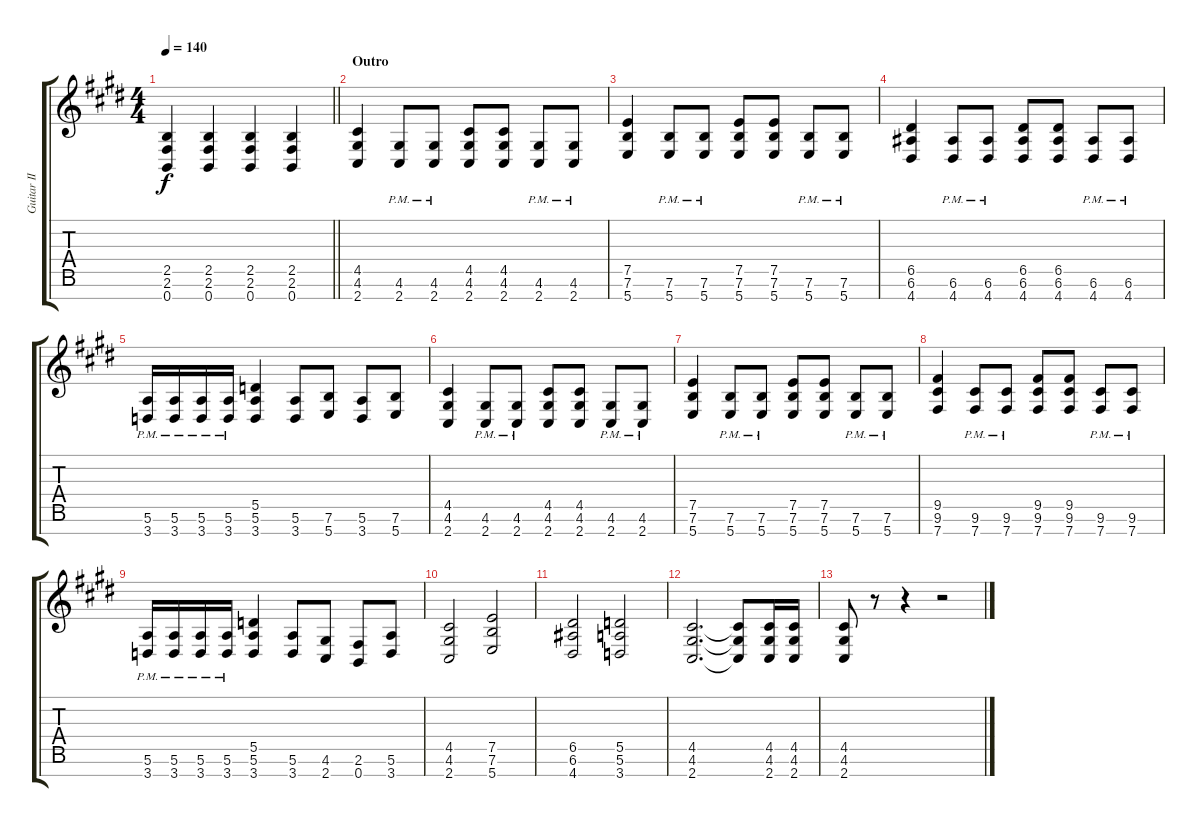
\track ("Guitar II" "Guitar II") {instrument distortionguitar}
\staff {score tabs}
\tuning (E4 B3 G3 D3 A2 E2 B1) {hide}
\ts (4 4)
\tempo 140
\clef g2
\barLineRight lightlight
\ks c#minor
(2.5 2.6 0.7).4{dy f} (2.5 2.6 0.7).4 (2.5 2.6 0.7).4 (2.5 2.6 0.7).4 |
\section ("" "Outro")
(4.5 4.6 2.7).4 (4.6{pm} 2.7{pm}).8 (4.6{pm} 2.7{pm}).8 (4.5 4.6 2.7).8 (4.5 4.6 2.7).8 (4.6{pm} 2.7{pm}).8 (4.6{pm} 2.7{pm}).8 |
(7.5 7.6 5.7).4 (7.6{pm} 5.7{pm}).8 (7.6{pm} 5.7{pm}).8 (7.5 7.6 5.7).8 (7.5 7.6 5.7).8 (7.6{pm} 5.7{pm}).8 (7.6{pm} 5.7{pm}).8 |
(6.5 6.6 4.7).4 (6.6{pm} 4.7{pm}).8 (6.6{pm} 4.7{pm}).8 (6.5 6.6 4.7).8 (6.5 6.6 4.7).8 (6.6{pm} 4.7{pm}).8 (6.6{pm} 4.7{pm}).8 |
(5.6{pm} 3.7{pm}).16 (5.6{pm} 3.7{pm}).16 (5.6{pm} 3.7{pm}).16 (5.6{pm} 3.7{pm}).16 (5.5 5.6 3.7).4 (5.6 3.7).8 (7.6 5.7).8 (5.6 3.7).8 (7.6 5.7).8 |
(4.5 4.6 2.7).4 (4.6{pm} 2.7{pm}).8 (4.6{pm} 2.7{pm}).8 (4.5 4.6 2.7).8 (4.5 4.6 2.7).8 (4.6{pm} 2.7{pm}).8 (4.6{pm} 2.7{pm}).8 |
(7.5 7.6 5.7).4 (7.6{pm} 5.7{pm}).8 (7.6{pm} 5.7{pm}).8 (7.5 7.6 5.7).8 (7.5 7.6 5.7).8 (7.6{pm} 5.7{pm}).8 (7.6{pm} 5.7{pm}).8 |
(9.5 9.6 7.7).4 (9.6{pm} 7.7{pm}).8 (9.6{pm} 7.7{pm}).8 (9.5 9.6 7.7).8 (9.5 9.6 7.7).8 (9.6{pm} 7.7{pm}).8 (9.6{pm} 7.7{pm}).8 |
(5.6{pm} 3.7{pm}).16 (5.6{pm} 3.7{pm}).16 (5.6{pm} 3.7{pm}).16 (5.6{pm} 3.7{pm}).16 (5.5 5.6 3.7).4 (5.6 3.7).8 (4.6 2.7).8 (2.6 0.7).8 (5.6 3.7).8 |
(4.5 4.6 2.7).2 (7.5 7.6 5.7).2 |
(6.5 6.6 4.7).2 (5.5 5.6 3.7).2 |
(4.5 4.6 2.7).2{d} (4.5{t} 4.6{t} 2.7{t}).8 (4.5 4.6 2.7).16 (4.5 4.6 2.7).16 |
(4.5 4.6 2.7).8 r.8 r.4 r.2
